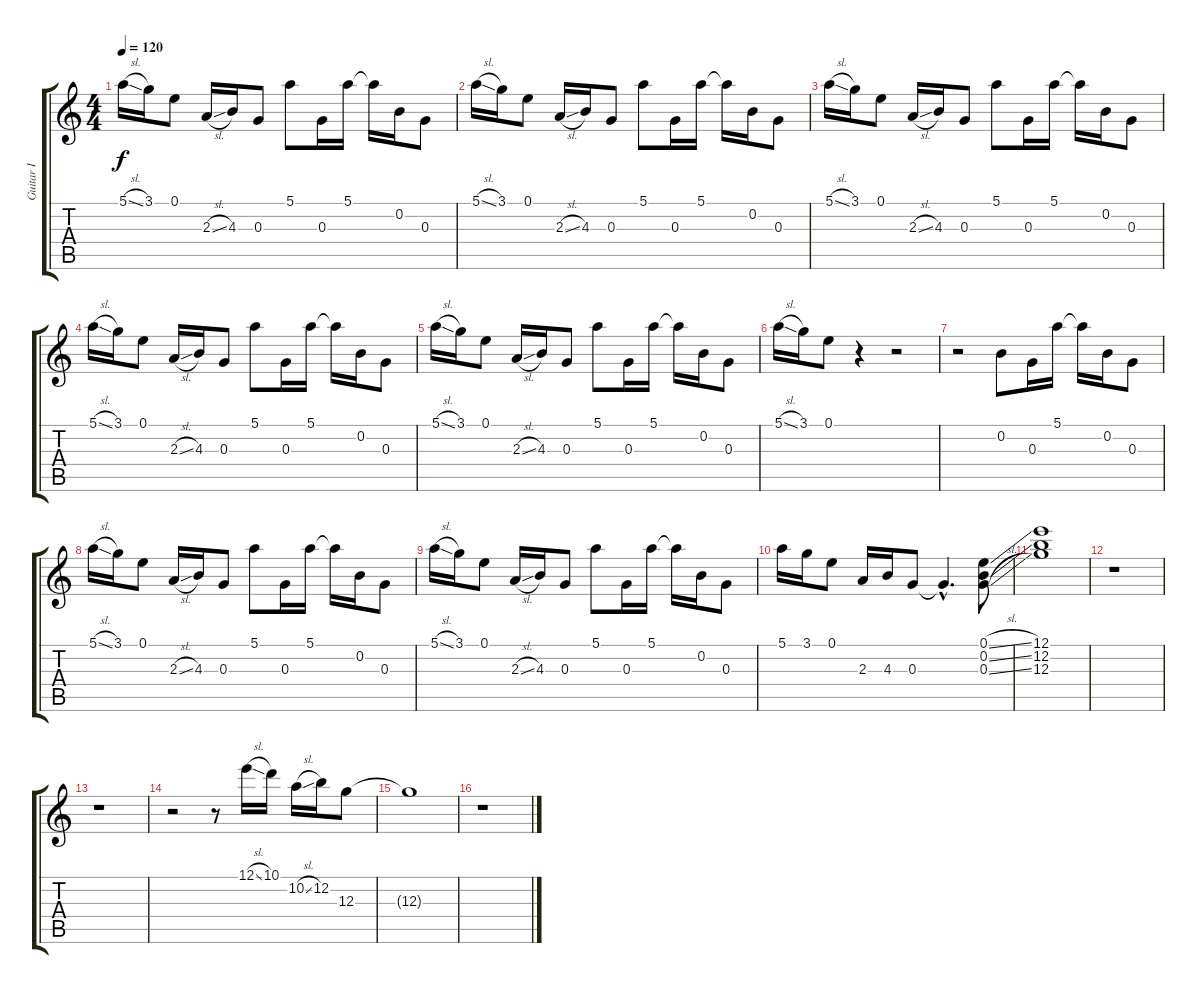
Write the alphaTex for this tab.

\track ("Guitar I" "Guitar I") {instrument acousticguitarnylon}
\staff {score tabs}
\tuning (E4 B3 G3 D3 A2 E2) {hide}
\ts (4 4)
\tempo 120
\clef g2
\ks c
5.1{sl}.16{dy f} 3.1.16 0.1.8 2.3{sl}.16 4.3.16 0.3.8 5.1.8 0.3.16 5.1.16 5.1{t}.16 0.2.16 0.3.8 |
5.1{sl}.16 3.1.16 0.1.8 2.3{sl}.16 4.3.16 0.3.8 5.1.8 0.3.16 5.1.16 5.1{t}.16 0.2.16 0.3.8 |
5.1{sl}.16 3.1.16 0.1.8 2.3{sl}.16 4.3.16 0.3.8 5.1.8 0.3.16 5.1.16 5.1{t}.16 0.2.16 0.3.8 |
5.1{sl}.16 3.1.16 0.1.8 2.3{sl}.16 4.3.16 0.3.8 5.1.8 0.3.16 5.1.16 5.1{t}.16 0.2.16 0.3.8 |
5.1{sl}.16 3.1.16 0.1.8 2.3{sl}.16 4.3.16 0.3.8 5.1.8 0.3.16 5.1.16 5.1{t}.16 0.2.16 0.3.8 |
5.1{sl}.16 3.1.16 0.1.8 r.4 r.2 |
r.2 0.2.8 0.3.16 5.1.16 5.1{t}.16 0.2.16 0.3.8 |
5.1{sl}.16 3.1.16 0.1.8 2.3{sl}.16 4.3.16 0.3.8 5.1.8 0.3.16 5.1.16 5.1{t}.16 0.2.16 0.3.8 |
5.1{sl}.16 3.1.16 0.1.8 2.3{sl}.16 4.3.16 0.3.8 5.1.8 0.3.16 5.1.16 5.1{t}.16 0.2.16 0.3.8 |
5.1.16 3.1.16 0.1.8 2.3.16 4.3.16 0.3.8 0.3{hac t}.4{d} (0.1{sl} 0.2{sl} 0.3{sl}).8 |
(12.1 12.2 12.3).1 |
r.1 |
r.1 |
r.2 r.8 12.1{sl}.16 10.1.16 10.2{sl}.16 12.2.16 12.3.8 |
12.3{t}.1 |
r.1
